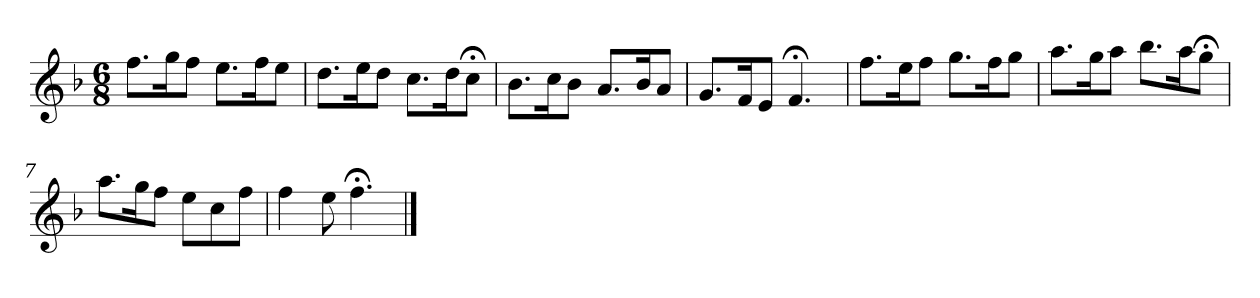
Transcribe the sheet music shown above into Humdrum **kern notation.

**kern
*part1
*staff1
*k[b-]
*F:
*M6/8
*MM120
=1
8.ffL
16ggK
8ffJ
8.eeL
16ffK
8eeJ
=2
8.ddL
16eeK
8ddJ
8.ccL
16ddK
8cc;<J
=3
8.b-L
16ccK
8b-J
8.aL
16b-K
8aJ
=4
8.gL
16fK
8eJ
4.f;<
=5
8.ffL
16eeK
8ffJ
8.ggL
16ffK
8ggJ
=6
8.aaL
16ggK
8aaJ
8.bb-L
16aaK
8gg;<J
=7
8.aaL
16ggK
8ffJ
8eeL
8cc
8ffJ
=8
4ff
8ee
4.ff;<
==
*-
